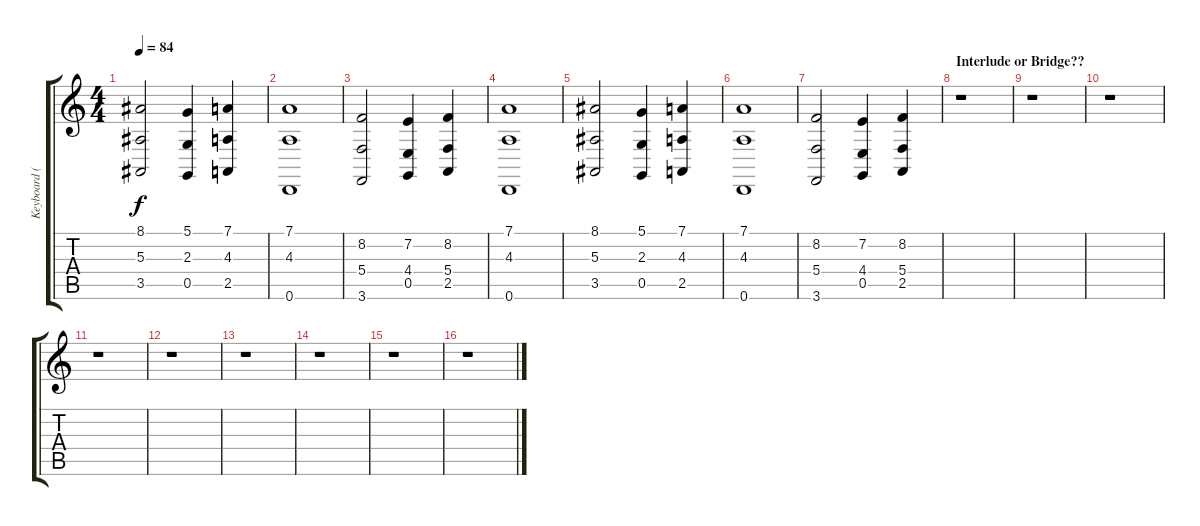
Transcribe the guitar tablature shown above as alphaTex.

\track ("Keyboard (ErdemTarabus addit. artist)" "Keyboard (") {instrument stringensemble1}
\staff {score tabs}
\tuning (D4 A3 F3 C3 G2 D2) {hide}
\ts (4 4)
\tempo 84
\clef g2
\ks c
(8.1 5.3 3.5).2{dy f} (5.1 2.3 0.5).4 (7.1 4.3 2.5).4 |
(7.1 4.3 0.6).1 |
(8.2 5.4 3.6).2 (7.2 4.4 0.5).4 (8.2 5.4 2.5).4 |
(7.1 4.3 0.6).1 |
(8.1 5.3 3.5).2 (5.1 2.3 0.5).4 (7.1 4.3 2.5).4 |
(7.1 4.3 0.6).1 |
(8.2 5.4 3.6).2 (7.2 4.4 0.5).4 (8.2 5.4 2.5).4 |
\section ("" "Interlude or Bridge??")
r.1 |
r.1 |
r.1 |
r.1 |
r.1 |
r.1 |
r.1 |
r.1 |
r.1
